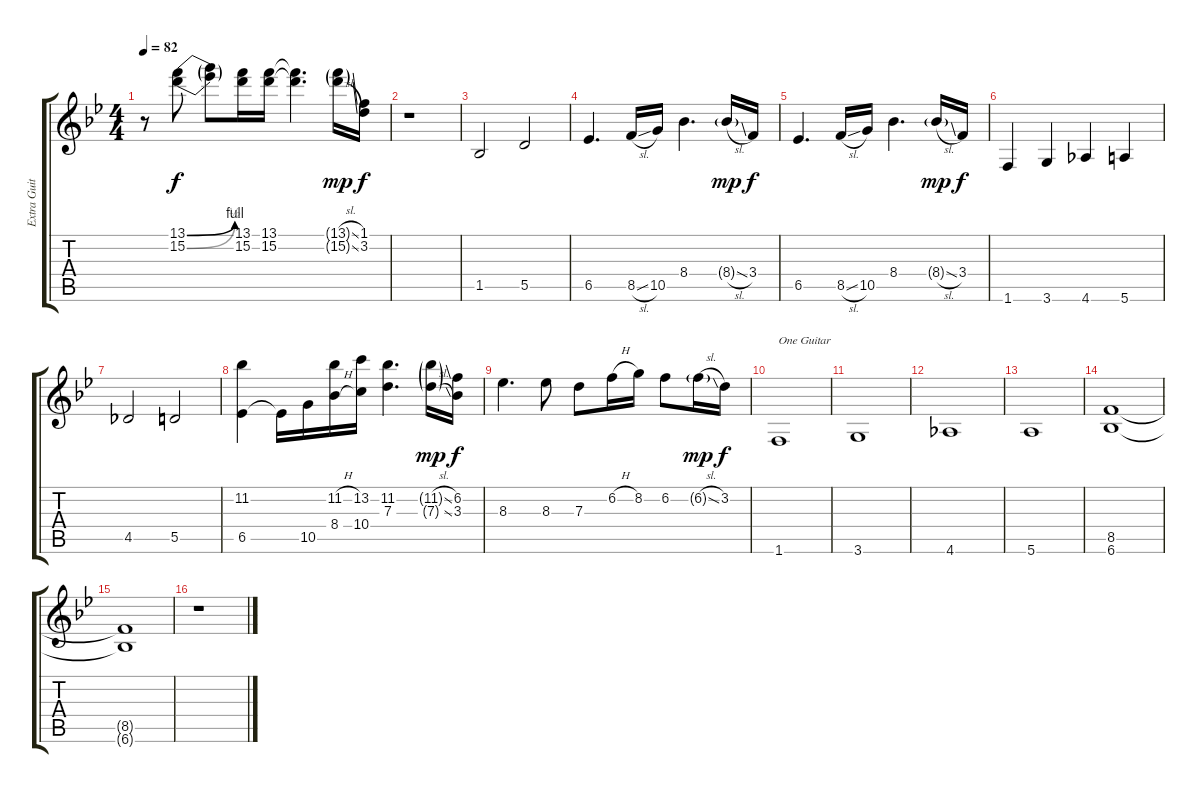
\track ("Extra Guitar" "Extra Guit") {instrument distortionguitar}
\staff {score tabs}
\tuning (E4 B3 G3 D3 A2 E2) {hide}
\ts (4 4)
\tempo 82
\clef g2
\ks bb
r.8{dy f} (13.1{be (bend 0 0 60 4)} 15.2{be (bend 0 0 60 2)}).8 (13.1{t} 15.2{t}).8 (13.1 15.2).16 (13.1 15.2).16 (13.1{t} 15.2{t}).4{d} (13.1{sl g} 15.2{sl g}).16{dy mp} (1.1 3.2).16{dy f} |
r.1 |
1.5.2 5.5.2 |
6.5.4{d} 8.5{sl}.16 10.5.16 8.4.4{d} 8.4{sl g}.16{dy mp} 3.4.16{dy f} |
6.5.4{d} 8.5{sl}.16 10.5.16 8.4.4{d} 8.4{sl g}.16{dy mp} 3.4.16{dy f} |
1.6.4 3.6.4 4.6.4 5.6.4 |
4.5.2 5.5.2 |
(11.2 6.5).4 6.5{t}.16 10.5.16 (11.2{h} 8.4{h}).16 (13.2 10.4).16 (11.2 7.3).4{d} (11.2{sl g} 7.3{sl g}).16{dy mp} (6.2 3.3).16{dy f} |
8.3.4{d} 8.3.8 7.3.8 6.2{h}.16 8.2.16 6.2.8 6.2{sl g}.16{dy mp} 3.2.16{dy f} |
1.6.1{txt "One Guitar"} |
3.6.1 |
4.6.1 |
5.6.1 |
(8.5 6.6).1{volume 4} |
(8.5{t} 6.6{t}).1 |
r.1
